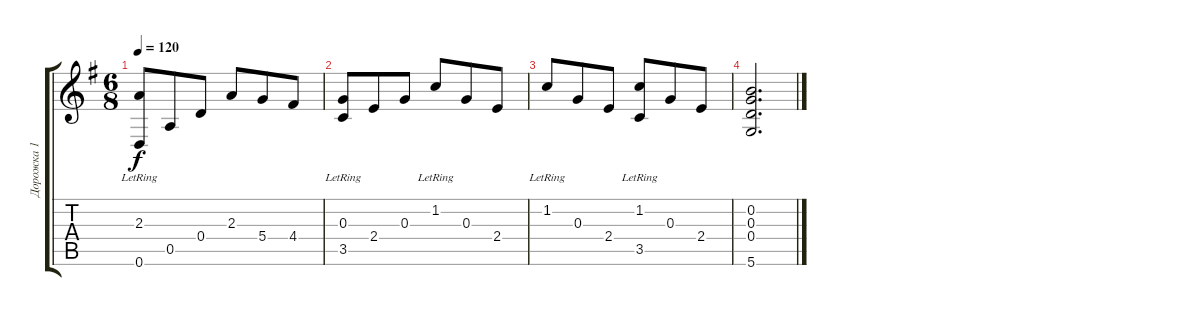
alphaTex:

\track ("Дорожка 1" "Дорожка 1") {instrument acousticguitarsteel}
\staff {score tabs}
\tuning (E4 B3 G3 D3 A2 D2) {hide}
\ts (6 8)
\tempo 120
\clef g2
\ks g
(2.3{lr} 0.6{lr}).8{dy f} 0.5.8 0.4.8 2.3.8 5.4.8 4.4.8 |
(0.3{lr} 3.5{lr}).8 2.4.8 0.3.8 1.2{lr}.8 0.3.8 2.4.8 |
1.2{lr}.8 0.3.8 2.4.8 (1.2{lr} 3.5{lr}).8 0.3.8 2.4.8 |
(0.2 0.3 0.4 5.6).2{d}
